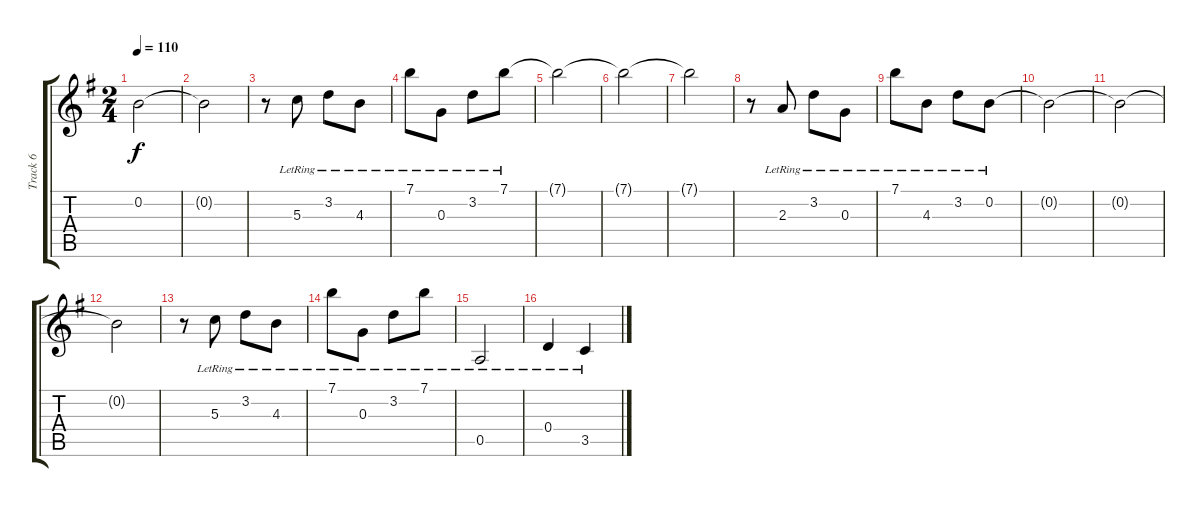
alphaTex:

\track ("Track 6" "Track 6") {instrument acousticguitarnylon}
\staff {score tabs}
\tuning (E4 B3 G3 D3 A2 E2) {hide}
\ts (2 4)
\tempo 110
\clef g2
\ks g
0.2{t}.2{dy f} |
0.2{t}.2 |
r.8 5.3{lr}.8 3.2{lr}.8 4.3{lr}.8 |
7.1{lr}.8 0.3{lr}.8 3.2{lr}.8 7.1{lr}.8 |
7.1{t}.2 |
7.1{t}.2 |
7.1{t}.2 |
r.8 2.3{lr}.8 3.2{lr}.8 0.3{lr}.8 |
7.1{lr}.8 4.3{lr}.8 3.2{lr}.8 0.2{lr}.8 |
0.2{t}.2 |
0.2{t}.2 |
0.2{t}.2 |
r.8 5.3{lr}.8 3.2{lr}.8 4.3{lr}.8 |
7.1{lr}.8 0.3{lr}.8 3.2{lr}.8 7.1{lr}.8 |
0.5{lr}.2 |
0.4{lr}.4 3.5{lr}.4
